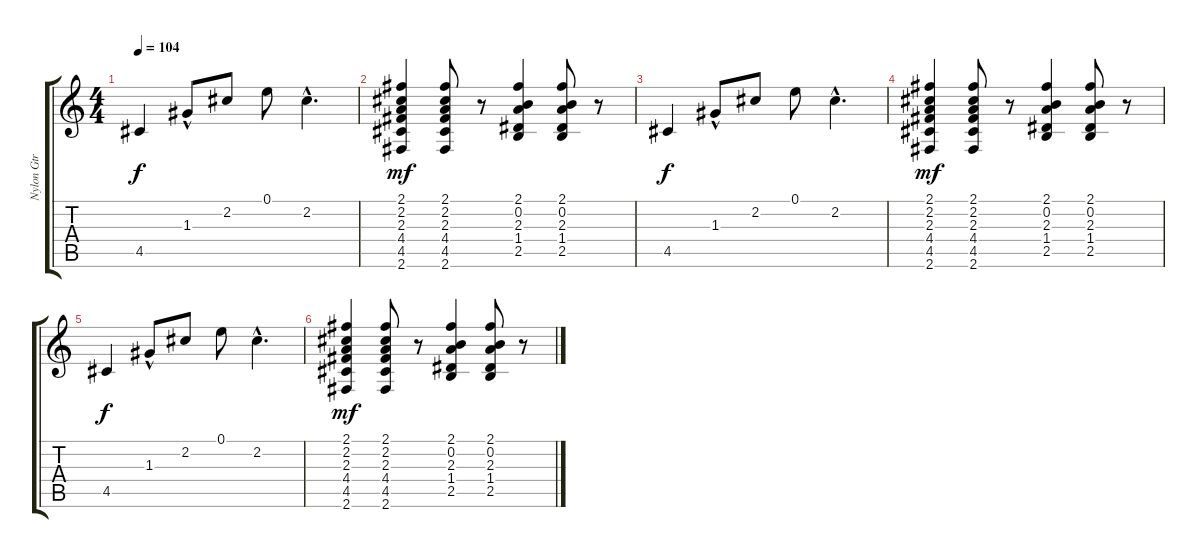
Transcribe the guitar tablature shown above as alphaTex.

\track ("Nylon Gtr" "Nylon Gtr") {instrument acousticguitarnylon}
\staff {score tabs}
\tuning (E4 B3 G3 D3 A2 E2) {hide}
\ts (4 4)
\tempo 104
\clef g2
\ks c
4.5.4{dy f volume 7} 1.3{hac}.8{volume 7} 2.2.8{volume 6} 0.1.8{volume 6} 2.2{hac}.4{d volume 6} |
(2.1 2.2 2.3 4.4 4.5 2.6).4{dy mf volume 6} (2.1 2.2 2.3 4.4 4.5 2.6).8{volume 6} r.8 (2.1 0.2 2.3 1.4 2.5).4{volume 5} (2.1 0.2 2.3 1.4 2.5).8{volume 5} r.8 |
4.5.4{dy f volume 5} 1.3{hac}.8{volume 4} 2.2.8{volume 4} 0.1.8{volume 4} 2.2{hac}.4{d volume 4} |
(2.1 2.2 2.3 4.4 4.5 2.6).4{dy mf volume 4} (2.1 2.2 2.3 4.4 4.5 2.6).8{volume 3} r.8 (2.1 0.2 2.3 1.4 2.5).4{volume 3} (2.1 0.2 2.3 1.4 2.5).8{volume 3} r.8 |
4.5.4{dy f volume 2} 1.3{hac}.8{volume 2} 2.2.8{volume 2} 0.1.8{volume 2} 2.2{hac}.4{d volume 2} |
(2.1 2.2 2.3 4.4 4.5 2.6).4{dy mf volume 1} (2.1 2.2 2.3 4.4 4.5 2.6).8{volume 1} r.8 (2.1 0.2 2.3 1.4 2.5).4{volume 1} (2.1 0.2 2.3 1.4 2.5).8{volume 0} r.8
